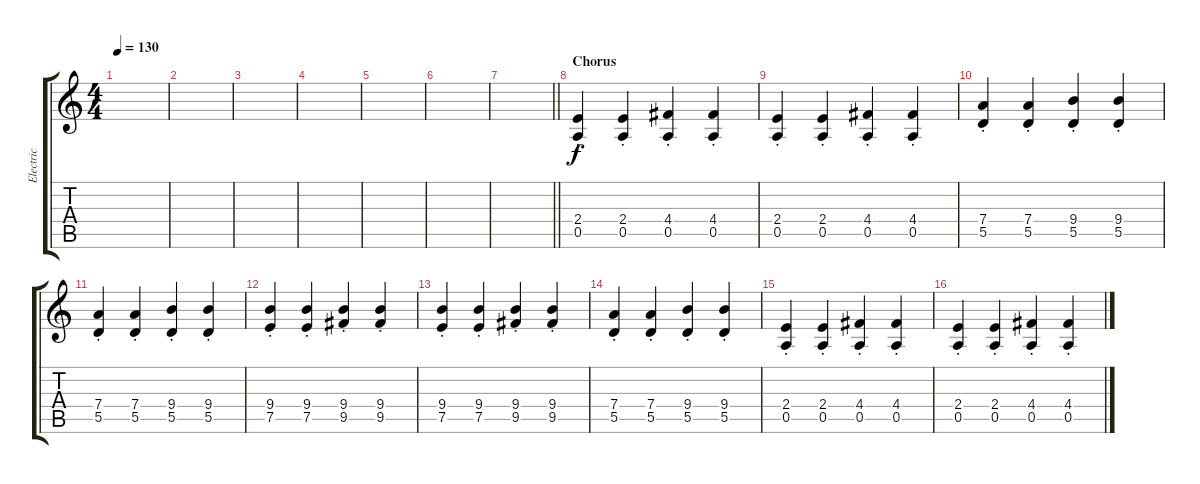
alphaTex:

\track ("Electric" "Electric") {instrument overdrivenguitar}
\staff {score tabs}
\tuning (E4 B3 G3 D3 A2 E2) {hide}
\ts (4 4)
\tempo 130
\clef g2
\ks c
|
|
|
|
|
|
\barLineRight lightlight
|
\section ("" "Chorus")
(2.4{st} 0.5{st}).4 (2.4{st} 0.5{st}).4 (4.4{st} 0.5{st}).4 (4.4{st} 0.5{st}).4 |
(2.4{st} 0.5{st}).4 (2.4{st} 0.5{st}).4 (4.4{st} 0.5{st}).4 (4.4{st} 0.5{st}).4 |
(7.4{st} 5.5{st}).4 (7.4{st} 5.5{st}).4 (9.4{st} 5.5{st}).4 (9.4{st} 5.5{st}).4 |
(7.4{st} 5.5{st}).4 (7.4{st} 5.5{st}).4 (9.4{st} 5.5{st}).4 (9.4{st} 5.5{st}).4 |
(9.4{st} 7.5{st}).4 (9.4{st} 7.5{st}).4 (9.4{st} 9.5{st}).4 (9.4{st} 9.5{st}).4 |
(9.4{st} 7.5{st}).4 (9.4{st} 7.5{st}).4 (9.4{st} 9.5{st}).4 (9.4{st} 9.5{st}).4 |
(7.4{st} 5.5{st}).4 (7.4{st} 5.5{st}).4 (9.4{st} 5.5{st}).4 (9.4{st} 5.5{st}).4 |
(2.4{st} 0.5{st}).4 (2.4{st} 0.5{st}).4 (4.4{st} 0.5{st}).4 (4.4{st} 0.5{st}).4 |
(2.4{st} 0.5{st}).4 (2.4{st} 0.5{st}).4 (4.4{st} 0.5{st}).4 (4.4{st} 0.5{st}).4
